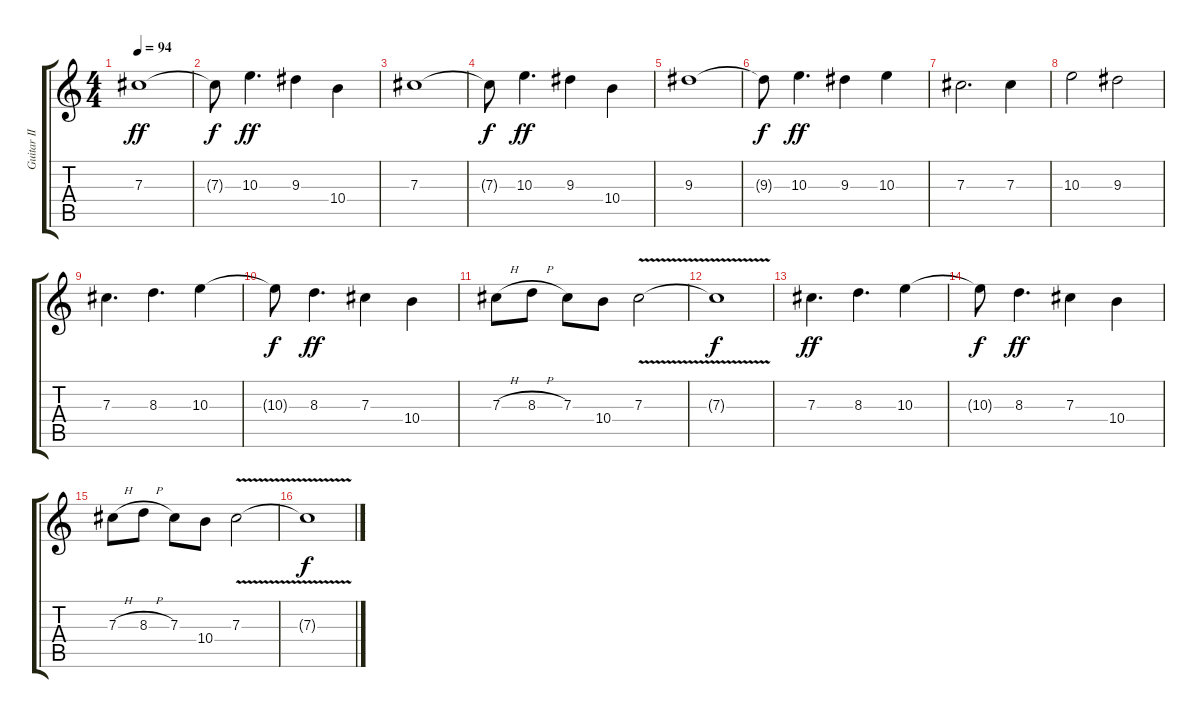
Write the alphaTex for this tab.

\track ("Guitar II" "Guitar II") {instrument overdrivenguitar}
\staff {score tabs}
\tuning (Eb4 Bb3 Gb3 Db3 Ab2 Eb2) {hide}
\ts (4 4)
\tempo 94
\clef g2
\ks c
7.3.1{dy ff} |
7.3{t}.8{dy f} 10.3.4{d dy ff} 9.3.4 10.4.4 |
7.3.1 |
7.3{t}.8{dy f} 10.3.4{d dy ff} 9.3.4 10.4.4 |
9.3.1 |
9.3{t}.8{dy f} 10.3.4{d dy ff} 9.3.4 10.3.4 |
7.3.2{d} 7.3.4 |
10.3.2 9.3.2 |
7.3.4{d} 8.3.4{d} 10.3.4 |
10.3{t}.8{dy f} 8.3.4{d dy ff} 7.3.4 10.4.4 |
7.3{h}.8 8.3{h}.8 7.3.8 10.4.8 7.3{v}.2 |
7.3{t}.1{dy f} |
7.3.4{d dy ff} 8.3.4{d} 10.3.4 |
10.3{t}.8{dy f} 8.3.4{d dy ff} 7.3.4 10.4.4 |
7.3{h}.8 8.3{h}.8 7.3.8 10.4.8 7.3{v}.2 |
7.3{t}.1{dy f}
